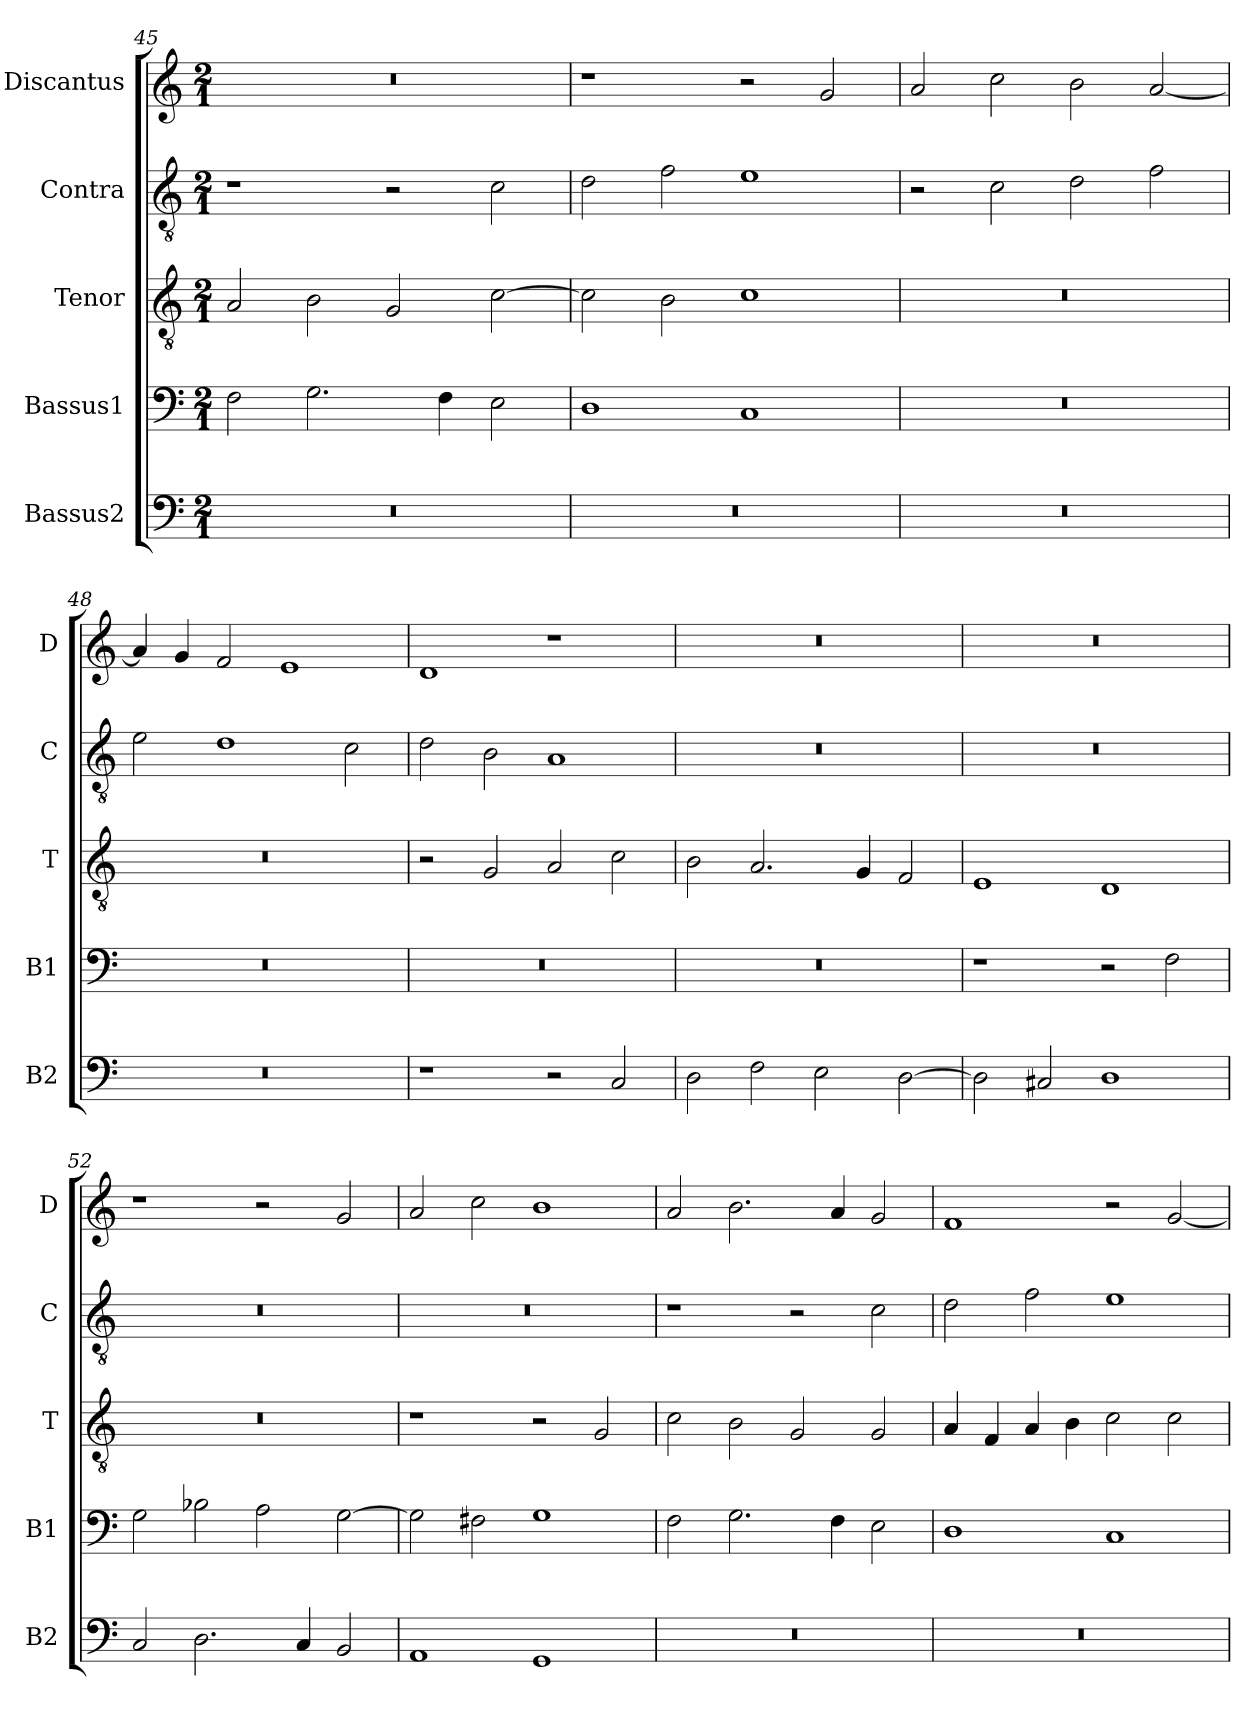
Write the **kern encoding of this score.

**kern	**kern	**kern	**kern	**kern
*part5	*part4	*part3	*part2	*part1
*staff5	*staff4	*staff3	*staff2	*staff1
*I"Bassus2	*I"Bassus1	*I"Tenor	*I"Contra	*I"Discantus
*I'B2	*I'B1	*I'T	*I'C	*I'D
*clefF4	*clefF4	*clefGv2	*clefGv2	*clefG2
*k[]	*k[]	*k[]	*k[]	*k[]
*M2/1	*M2/1	*M2/1	*M2/1	*M2/1
=45	=45	=45	=45	=45
0r	2F\	2A/	1r	0r
.	2.G\	2B\	.	.
.	.	2G/	2r	.
.	4F\	.	.	.
.	2E\	[2c\	2c\	.
=46	=46	=46	=46	=46
0r	1D	2c\]	2d\	1r
.	.	2B\	2f\	.
.	1C	1c	1e	2r
.	.	.	.	2g/
=47	=47	=47	=47	=47
0r	0r	0r	2r	2a/
.	.	.	2c\	2cc\
.	.	.	2d\	2b\
.	.	.	2f\	[2a/
=48	=48	=48	=48	=48
0r	0r	0r	2e\	4a/]
.	.	.	.	4g/
.	.	.	1d	2f/
.	.	.	.	1e
.	.	.	2c\	.
=49	=49	=49	=49	=49
1r	0r	2r	2d\	1d
.	.	2G/	2B\	.
2r	.	2A/	1A	1r
2C/	.	2c\	.	.
=50	=50	=50	=50	=50
2D\	0r	2B\	0r	0r
2F\	.	2.A/	.	.
2E\	.	.	.	.
.	.	4G/	.	.
[2D\	.	2F/	.	.
=51	=51	=51	=51	=51
2D\]	1r	1E	0r	0r
2C#X/	.	.	.	.
1D	2r	1D	.	.
.	2F\	.	.	.
=52	=52	=52	=52	=52
2C/	2G\	0r	0r	1r
2.D\	2B-X\	.	.	.
.	2A\	.	.	2r
4C/	.	.	.	.
2BB/	[2G\	.	.	2g/
=53	=53	=53	=53	=53
1AA	2G\]	1r	0r	2a/
.	2F#X\	.	.	2cc\
1GG	1G	2r	.	1b
.	.	2G/	.	.
=54	=54	=54	=54	=54
0r	2F\	2c\	1r	2a/
.	2.G\	2B\	.	2.b\
.	.	2G/	2r	.
.	4F\	.	.	4a/
.	2E\	2G/	2c\	2g/
=55	=55	=55	=55	=55
0r	1D	4A/	2d\	1f
.	.	4F/	.	.
.	.	4A/	2f\	.
.	.	4B\	.	.
.	1C	2c\	1e	2r
.	.	2c\	.	[2g/
=	=	=	=	=
*-	*-	*-	*-	*-
